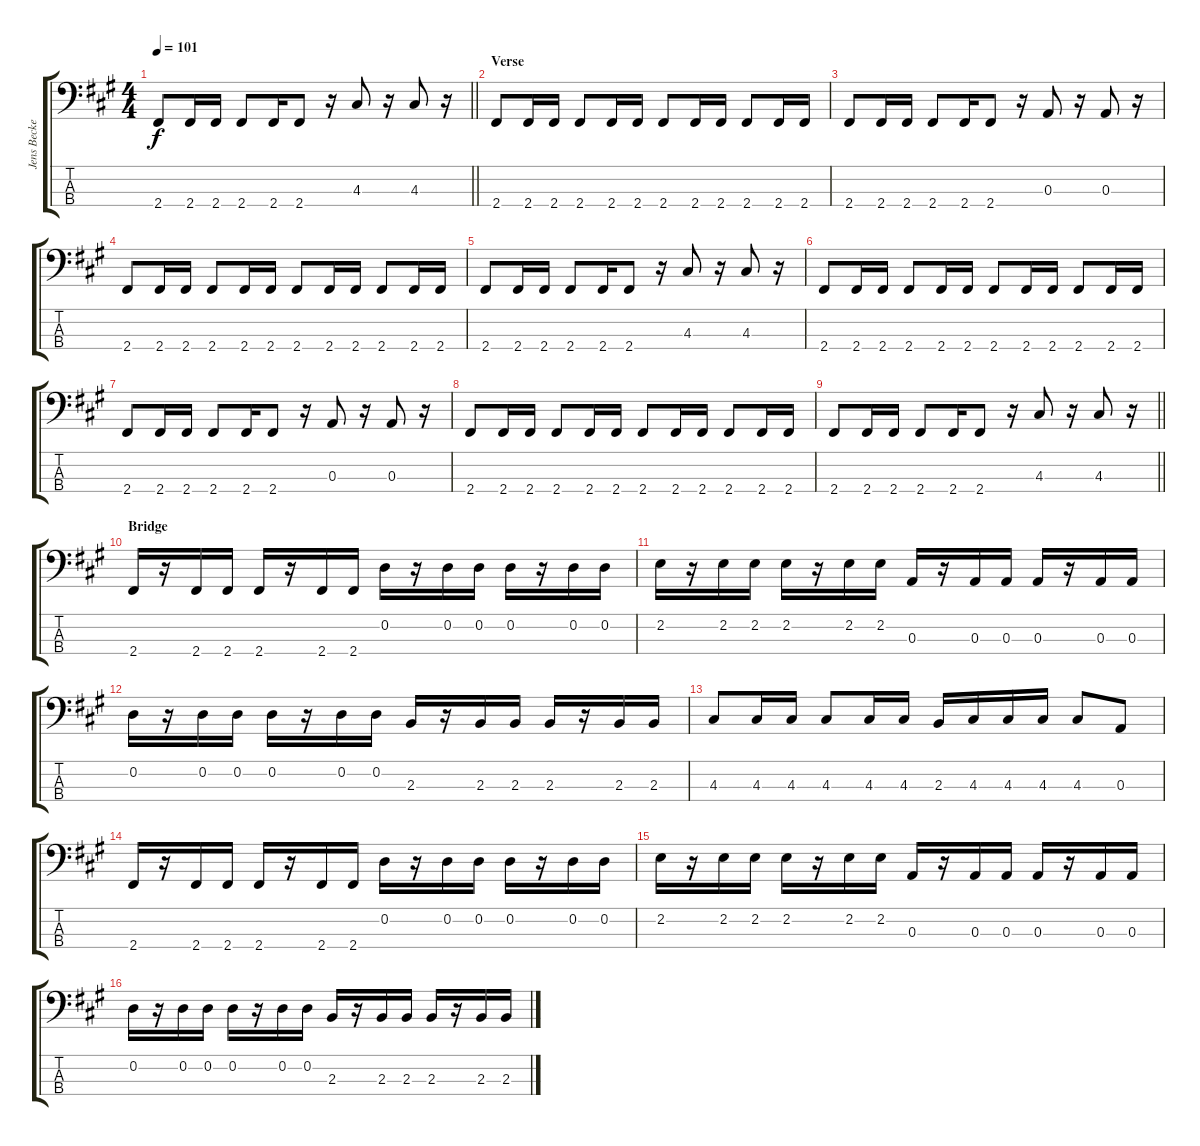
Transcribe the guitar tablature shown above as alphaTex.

\track ("Jens Becker" "Jens Becke") {instrument electricbassfinger}
\staff {score tabs}
\tuning (G2 D2 A1 E1) {hide}
\ts (4 4)
\tempo 101
\clef f4
\barLineRight lightlight
\ks f#minor
2.4.8{dy f} 2.4.16 2.4.16 2.4.8 2.4.16 2.4.8 r.16 4.3.8 r.16 4.3.8 r.16 |
\section ("" "Verse")
2.4.8 2.4.16 2.4.16 2.4.8 2.4.16 2.4.16 2.4.8 2.4.16 2.4.16 2.4.8 2.4.16 2.4.16 |
2.4.8 2.4.16 2.4.16 2.4.8 2.4.16 2.4.8 r.16 0.3.8 r.16 0.3.8 r.16 |
2.4.8 2.4.16 2.4.16 2.4.8 2.4.16 2.4.16 2.4.8 2.4.16 2.4.16 2.4.8 2.4.16 2.4.16 |
2.4.8 2.4.16 2.4.16 2.4.8 2.4.16 2.4.8 r.16 4.3.8 r.16 4.3.8 r.16 |
2.4.8 2.4.16 2.4.16 2.4.8 2.4.16 2.4.16 2.4.8 2.4.16 2.4.16 2.4.8 2.4.16 2.4.16 |
2.4.8 2.4.16 2.4.16 2.4.8 2.4.16 2.4.8 r.16 0.3.8 r.16 0.3.8 r.16 |
2.4.8 2.4.16 2.4.16 2.4.8 2.4.16 2.4.16 2.4.8 2.4.16 2.4.16 2.4.8 2.4.16 2.4.16 |
\barLineRight lightlight
2.4.8 2.4.16 2.4.16 2.4.8 2.4.16 2.4.8 r.16 4.3.8 r.16 4.3.8 r.16 |
\section ("" "Bridge")
2.4.16 r.16 2.4.16 2.4.16 2.4.16 r.16 2.4.16 2.4.16 0.2.16 r.16 0.2.16 0.2.16 0.2.16 r.16 0.2.16 0.2.16 |
2.2.16 r.16 2.2.16 2.2.16 2.2.16 r.16 2.2.16 2.2.16 0.3.16 r.16 0.3.16 0.3.16 0.3.16 r.16 0.3.16 0.3.16 |
0.2.16 r.16 0.2.16 0.2.16 0.2.16 r.16 0.2.16 0.2.16 2.3.16 r.16 2.3.16 2.3.16 2.3.16 r.16 2.3.16 2.3.16 |
4.3.8 4.3.16 4.3.16 4.3.8 4.3.16 4.3.16 2.3.16 4.3.16 4.3.16 4.3.16 4.3.8 0.3.8 |
2.4.16 r.16 2.4.16 2.4.16 2.4.16 r.16 2.4.16 2.4.16 0.2.16 r.16 0.2.16 0.2.16 0.2.16 r.16 0.2.16 0.2.16 |
2.2.16 r.16 2.2.16 2.2.16 2.2.16 r.16 2.2.16 2.2.16 0.3.16 r.16 0.3.16 0.3.16 0.3.16 r.16 0.3.16 0.3.16 |
0.2.16 r.16 0.2.16 0.2.16 0.2.16 r.16 0.2.16 0.2.16 2.3.16 r.16 2.3.16 2.3.16 2.3.16 r.16 2.3.16 2.3.16
